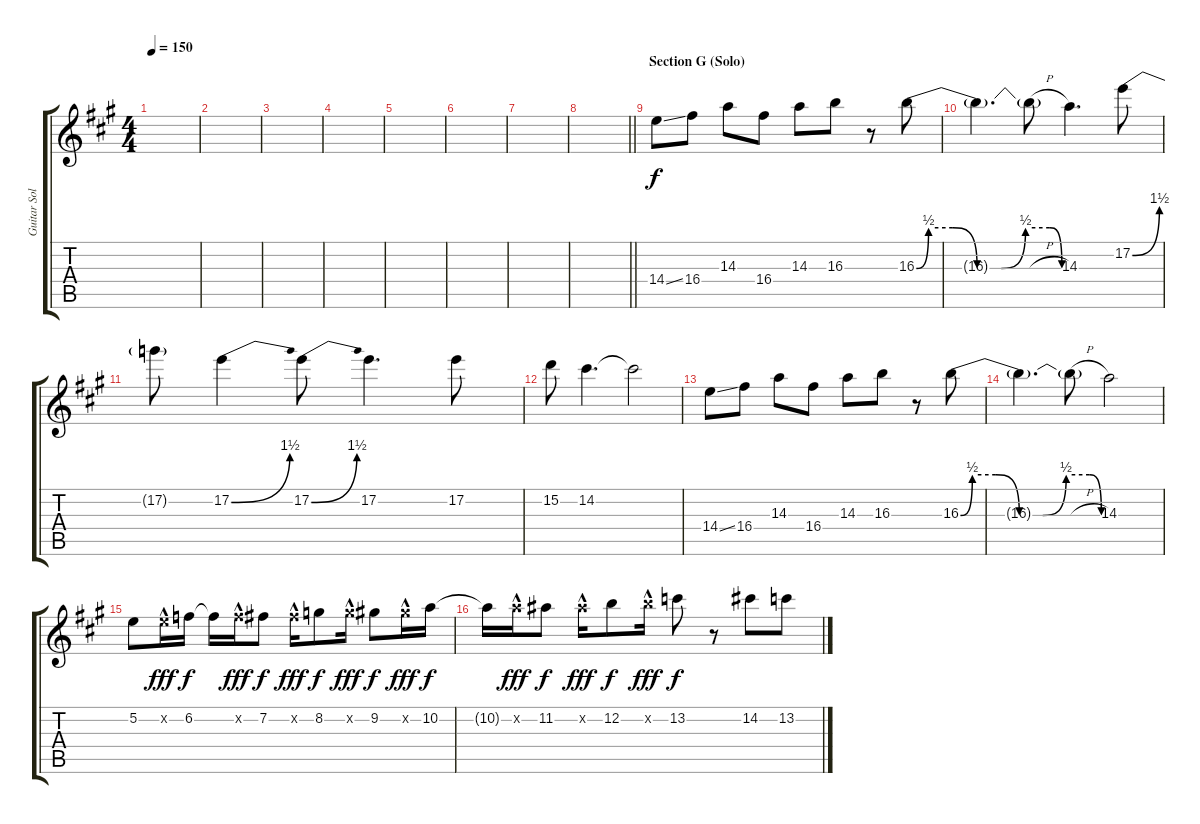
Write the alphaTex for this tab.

\track ("Guitar Solo" "Guitar Sol") {instrument distortionguitar}
\staff {score tabs}
\tuning (E4 B3 G3 D3 A2 E2) {hide}
\ts (4 4)
\tempo 150
\clef g2
\ks a
|
|
|
|
|
|
|
\barLineRight lightlight
|
\section ("" "Section G (Solo)")
14.4{ss}.8 16.4.8 14.3.8 16.4.8 14.3.8 16.3.8 r.8 16.3{be (custom 0 0 5 2 15 2 25 0 35 0 45 2 55 2 60 0)}.8 |
16.3{t}.4{d} 16.3{h t}.8 14.3.4{d} 17.2{be (bend 0 0 60 6)}.8 |
17.2{t}.8 17.2{be (bend 0 0 60 6)}.4 17.2{be (bend 0 0 60 6)}.8 17.2.4{d} 17.2.8 |
15.2.8 14.2.4{d} 14.2{t}.2 |
14.4{ss}.8 16.4.8 14.3.8 16.4.8 14.3.8 16.3.8 r.8 16.3{be (custom 0 0 5 2 15 2 25 0 35 0 45 2 55 2 60 0)}.8 |
16.3{t}.4{d} 16.3{h t}.8 14.3.2 |
5.2.8 5.2{hac x}.16{dy fff} 6.2.16{dy f} 6.2{t}.16 6.2{hac x}.16{dy fff} 7.2.8{dy f} 7.2{hac x}.16{dy fff} 8.2.8{dy f} 8.2{hac x}.16{dy fff} 9.2.8{dy f} 9.2{hac x}.16{dy fff} 10.2.16{dy f} |
10.2{t}.16 10.2{hac x}.16{dy fff} 11.2.8{dy f} 11.2{hac x}.16{dy fff} 12.2.8{dy f} 12.2{hac x}.16{dy fff} 13.2.8{dy f} r.8 14.2.8 13.2.8
